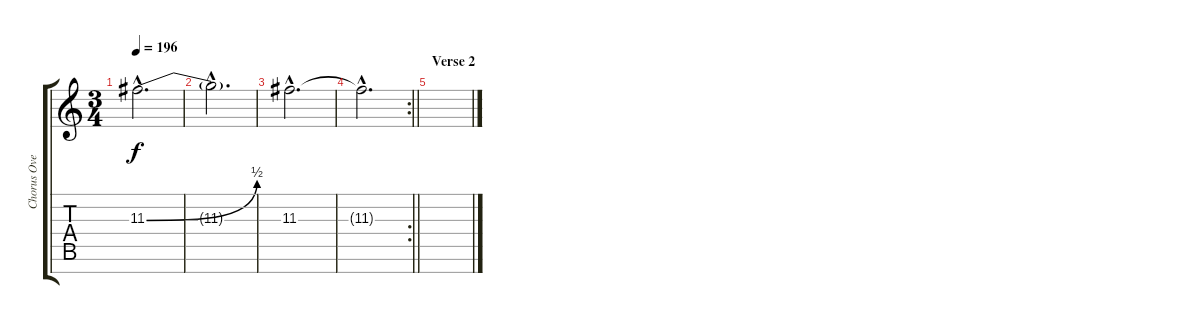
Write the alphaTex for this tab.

\track ("Chorus Overdub 2 " "Chorus Ove") {instrument overdrivenguitar}
\staff {score tabs}
\tuning (E4 B3 G3 D3 A2 E2 B1) {hide}
\ts (3 4)
\tempo 196
\clef g2
\ks c
11.3{be (bend 0 0 60 2) hac}.2{d dy f} |
11.3{hac t}.2{d} |
11.3{hac}.2{d} |
\rc 2
\barLineRight lightlight
11.3{hac t}.2{d} |
\section ("" "Verse 2")
